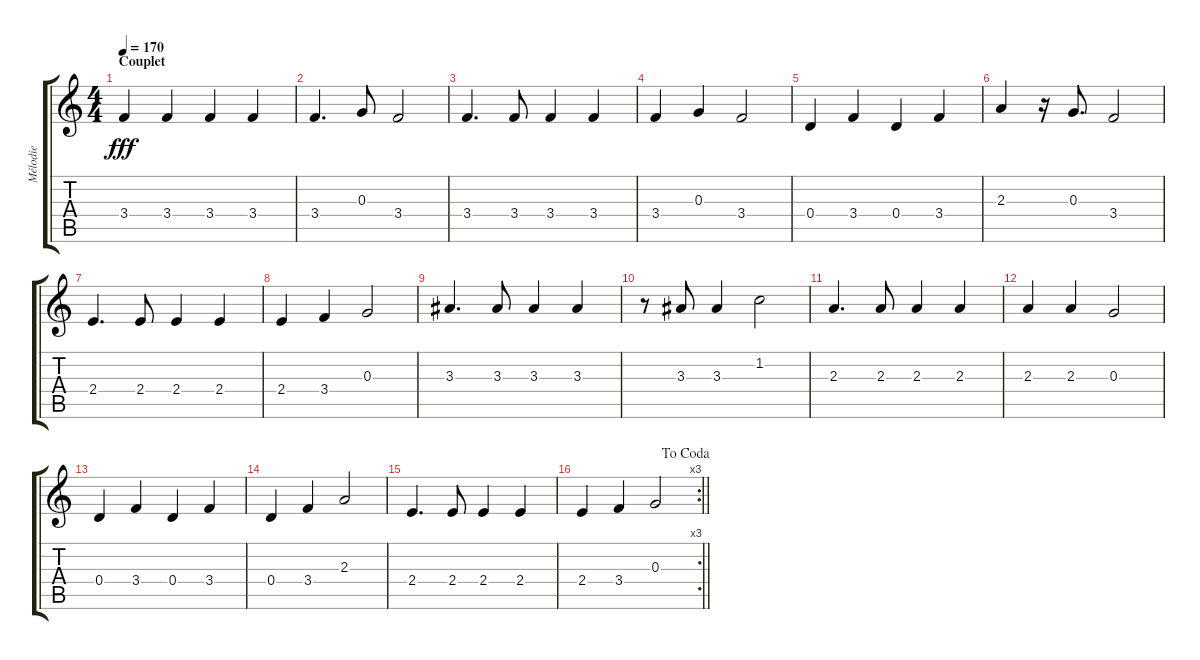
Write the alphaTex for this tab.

\track ("Mélodie" "Mélodie") {instrument acousticguitarsteel}
\staff {score tabs}
\tuning (E4 B3 G3 D3 A2 E2) {hide}
\ts (4 4)
\section ("" "Couplet ")
\tempo 170
\clef g2
\ks c
3.4.4{dy fff} 3.4.4 3.4.4 3.4.4 |
3.4.4{d} 0.3.8 3.4.2 |
3.4.4{d} 3.4.8 3.4.4 3.4.4 |
3.4.4 0.3.4 3.4.2 |
0.4.4 3.4.4 0.4.4 3.4.4 |
2.3.4 r.16 0.3.8{d} 3.4.2 |
2.4.4{d} 2.4.8 2.4.4 2.4.4 |
2.4.4 3.4.4 0.3.2 |
3.3.4{d} 3.3.8 3.3.4 3.3.4 |
r.8 3.3.8 3.3.4 1.2.2 |
2.3.4{d} 2.3.8 2.3.4 2.3.4 |
2.3.4 2.3.4 0.3.2 |
0.4.4 3.4.4 0.4.4 3.4.4 |
0.4.4 3.4.4 2.3.2 |
2.4.4{d} 2.4.8 2.4.4 2.4.4 |
\rc 3
\jump dacoda
\barLineRight lightlight
2.4.4 3.4.4 0.3.2
